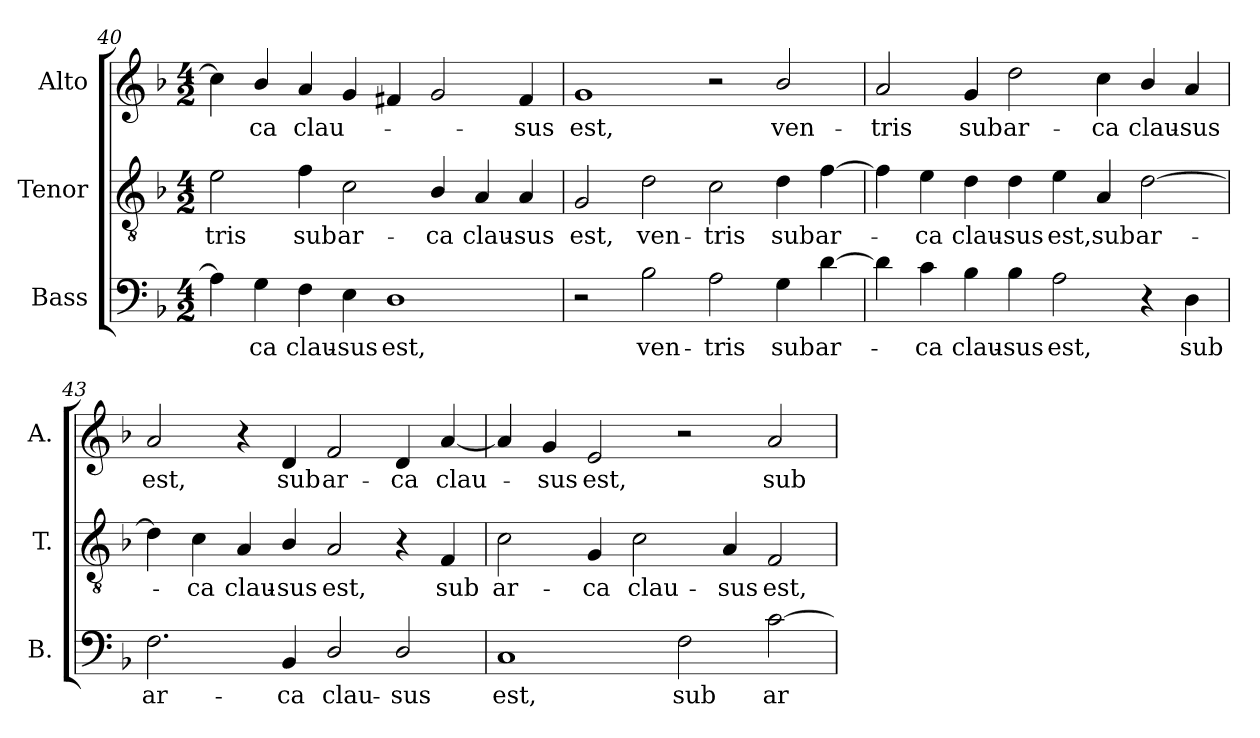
**kern	**text	**kern	**text	**kern	**text
*part3	*part3	*part2	*part2	*part1	*part1
*staff3	*staff3	*staff2	*staff2	*staff1	*staff1
*I"Bass	*	*I"Tenor	*	*I"Alto	*
*I'B.	*	*I'T.	*	*I'A.	*
!!LO:LB:g=z
*clefF4	*	*clefGv2	*	*clefG2	*
*	*	*ITrd7c12	*	*	*
*k[b-]	*	*k[b-]	*	*k[b-]	*
*F:	*	*F:	*	*F:	*
*M4/2	*	*M4/2	*	*M4/2	*
=40	=40	=40	=40	=40	=40
!	!	!	!LO:LY:b:color=#000000	!	!
4Ai\]	.	2Ei\	-tris	4cci\]	.
!	!LO:LY:b:color=#000000	!	!	!	!
!	!	!	!	!	!LO:LY:b:color=#000000
4Gi\	-ca	.	.	4b-i/	-ca
!	!LO:LY:b:color=#000000	!	!	!	!
!	!	!	!LO:LY:b:color=#000000	!	!
!	!	!	!	!	!LO:LY:b:color=#000000
4Fi\	clau-	4Fi\	sub	4ai/	clau-
!	!LO:LY:b:color=#000000	!	!	!	!
!	!	!	!LO:LY:b:color=#000000	!	!
4Ei\	-sus	2Ci\	ar-	4gi/	.
!	!LO:LY:b:color=#000000	!	!	!	!
1Di	est,	.	.	4f#Xi/	.
!	!	!	!LO:LY:b:color=#000000	!	!
.	.	4BB-i/	-ca	2gi/	.
!	!	!	!LO:LY:b:color=#000000	!	!
.	.	4AAi/	clau-	.	.
!	!	!	!LO:LY:b:color=#000000	!	!
!	!	!	!	!	!LO:LY:b:color=#000000
.	.	4AAi/	-sus	4f#i/	-sus
=41	=41	=41	=41	=41	=41
!	!	!	!LO:LY:b:color=#000000	!	!
!	!	!	!	!	!LO:LY:b:color=#000000
2r	.	2GGi/	est,	1gi	est,
!	!LO:LY:b:color=#000000	!	!	!	!
!	!	!	!LO:LY:b:color=#000000	!	!
2B-i\	ven-	2Di\	ven-	.	.
!	!LO:LY:b:color=#000000	!	!	!	!
!	!	!	!LO:LY:b:color=#000000	!	!
2Ai\	-tris	2Ci\	-tris	2r	.
!	!LO:LY:b:color=#000000	!	!	!	!
!	!	!	!LO:LY:b:color=#000000	!	!
!	!	!	!	!	!LO:LY:b:color=#000000
4Gi\	sub	4Di\	sub	2b-i/	ven-
!	!LO:LY:b:color=#000000	!	!	!	!
!	!	!	!LO:LY:b:color=#000000	!	!
[4di\	ar-	[4Fi\	ar-	.	.
=42	=42	=42	=42	=42	=42
!	!	!	!	!	!LO:LY:b:color=#000000
4di\]	.	4Fi\]	.	2ai/	-tris
!	!LO:LY:b:color=#000000	!	!	!	!
!	!	!	!LO:LY:b:color=#000000	!	!
4ci\	-ca	4Ei\	-ca	.	.
!	!LO:LY:b:color=#000000	!	!	!	!
!	!	!	!LO:LY:b:color=#000000	!	!
!	!	!	!	!	!LO:LY:b:color=#000000
4B-i\	clau-	4Di\	clau-	4gi/	sub
!	!LO:LY:b:color=#000000	!	!	!	!
!	!	!	!LO:LY:b:color=#000000	!	!
!	!	!	!	!	!LO:LY:b:color=#000000
4B-i\	-sus	4Di\	-sus	2ddi\	ar-
!	!LO:LY:b:color=#000000	!	!	!	!
!	!	!	!LO:LY:b:color=#000000	!	!
2Ai\	est,	4Ei\	est,	.	.
!	!	!	!LO:LY:b:color=#000000	!	!
!	!	!	!	!	!LO:LY:b:color=#000000
.	.	4AAi/	sub	4cci\	-ca
!	!	!	!LO:LY:b:color=#000000	!	!
!	!	!	!	!	!LO:LY:b:color=#000000
4r	.	[2Di\	ar-	4b-i/	clau-
!	!LO:LY:b:color=#000000	!	!	!	!
!	!	!	!	!	!LO:LY:b:color=#000000
4Di\	sub	.	.	4ai/	-sus
!!LO:LB:g=z
=43	=43	=43	=43	=43	=43
!	!LO:LY:b:color=#000000	!	!	!	!
!	!	!	!	!	!LO:LY:b:color=#000000
2.Fi\	ar-	4Di\]	.	2ai/	est,
!	!	!	!LO:LY:b:color=#000000	!	!
.	.	4Ci\	-ca	.	.
!	!	!	!LO:LY:b:color=#000000	!	!
.	.	4AAi/	clau-	4r	.
!	!LO:LY:b:color=#000000	!	!	!	!
!	!	!	!LO:LY:b:color=#000000	!	!
!	!	!	!	!	!LO:LY:b:color=#000000
4BB-i/	-ca	4BB-i/	-sus	4di/	sub
!	!LO:LY:b:color=#000000	!	!	!	!
!	!	!	!LO:LY:b:color=#000000	!	!
!	!	!	!	!	!LO:LY:b:color=#000000
2Di/	clau-	2AAi/	est,	2fi/	ar-
!	!LO:LY:b:color=#000000	!	!	!	!
!	!	!	!	!	!LO:LY:b:color=#000000
2Di/	-sus	4r	.	4di/	-ca
!	!	!	!LO:LY:b:color=#000000	!	!
!	!	!	!	!	!LO:LY:b:color=#000000
.	.	4FFi/	sub	[4ai/	clau-
=44	=44	=44	=44	=44	=44
!	!LO:LY:b:color=#000000	!	!	!	!
!	!	!	!LO:LY:b:color=#000000	!	!
1Ci	est,	2Ci\	ar-	4ai/]	.
!	!	!	!	!	!LO:LY:b:color=#000000
.	.	.	.	4gi/	-sus
!	!	!	!LO:LY:b:color=#000000	!	!
!	!	!	!	!	!LO:LY:b:color=#000000
.	.	4GGi/	-ca	2ei/	est,
!	!	!	!LO:LY:b:color=#000000	!	!
.	.	2Ci\	clau-	.	.
!	!LO:LY:b:color=#000000	!	!	!	!
2Fi\	sub	.	.	2r	.
!	!	!	!LO:LY:b:color=#000000	!	!
.	.	4AAi/	-sus	.	.
!	!LO:LY:b:color=#000000	!	!	!	!
!	!	!	!LO:LY:b:color=#000000	!	!
!	!	!	!	!	!LO:LY:b:color=#000000
[2ci\	ar-	2FFi/	est,	2ai/	sub
=	=	=	=	=	=
*-	*-	*-	*-	*-	*-
